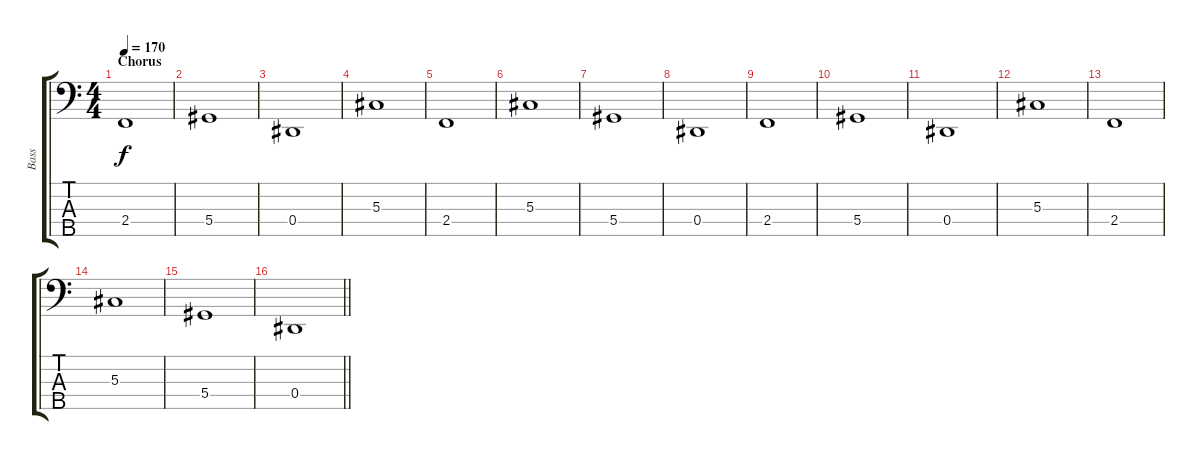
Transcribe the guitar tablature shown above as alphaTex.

\track ("Bass" "Bass") {instrument electricbassfinger}
\staff {score tabs}
\tuning (Gb2 Db2 Ab1 Eb1 Bb0) {hide}
\ts (4 4)
\section ("" "Chorus")
\tempo 170
\clef f4
\ks c
2.4.1{dy f} |
5.4.1 |
0.4.1 |
5.3.1 |
2.4.1 |
5.3.1 |
5.4.1 |
0.4.1 |
2.4.1 |
5.4.1 |
0.4.1 |
5.3.1 |
2.4.1 |
5.3.1 |
5.4.1 |
\barLineRight lightlight
0.4.1
